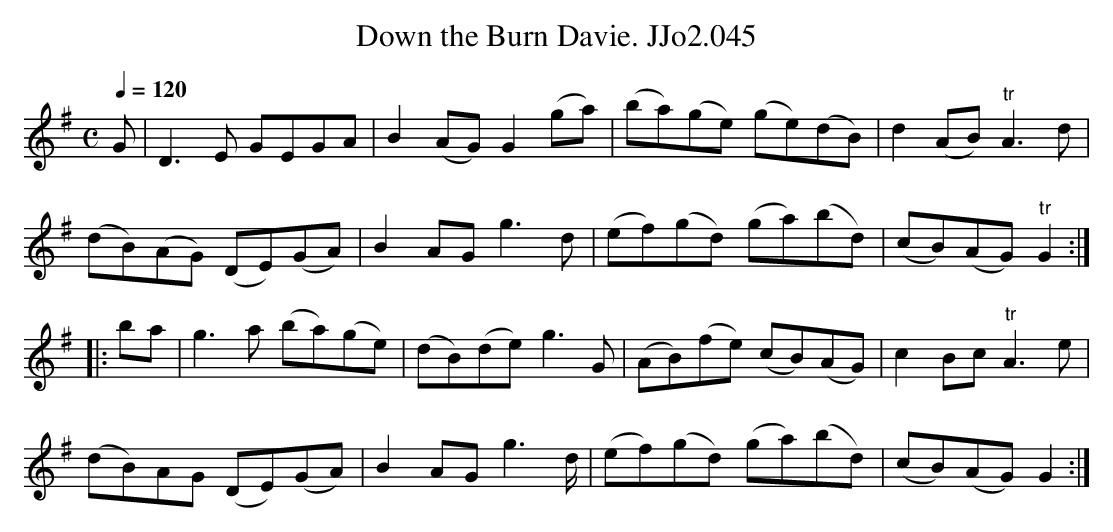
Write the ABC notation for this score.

X:1
T:Down the Burn Davie. JJo2.045
M:C
L:1/8
Q:1/4=120
K:G
G|D2>E2 GEGA|B2(AG)G2(ga)|(ba)(ge) (ge)(dB)|d2(AB)"tr"A2>d2|
(dB)(AG) (DE)(GA)|B2AGg2>d2|(ef)(gd) (ga)(bd)|(cB)(AG)"tr"G2:|
|:ba|g2>a2 (ba)(ge)|(dB)(de)g2>G2|(AB)(fe) (cB)(AG)|c2Bc"tr"A2>e2|
(dB)AG (DE)(GA)|B2AGg2>d|(ef)(gd) (ga)(bd)|(cB)(AG)G2:|
